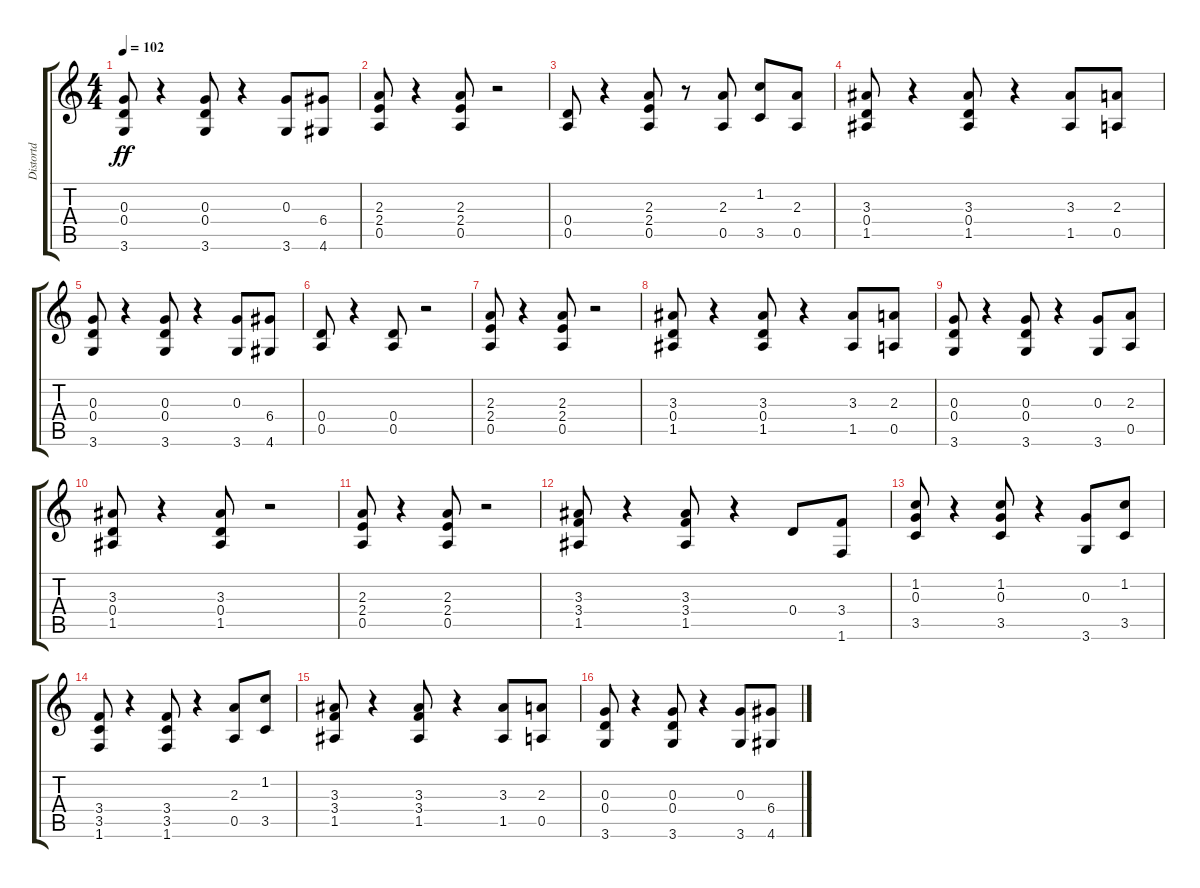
\track ("Distortd" "Distortd") {instrument distortionguitar}
\staff {score tabs}
\tuning (E4 B3 G3 D3 A2 E2) {hide}
\ts (4 4)
\tempo 102
\clef g2
\ks c
(0.3 0.4 3.6).8{dy ff} r.4 (0.3 0.4 3.6).8 r.4 (0.3 3.6).8 (6.4 4.6).8 |
(2.3 2.4 0.5).8 r.4 (2.3 2.4 0.5).8 r.2 |
(0.4 0.5).8 r.4 (2.3 2.4 0.5).8 r.8 (2.3 0.5).8 (1.2 3.5).8 (2.3 0.5).8 |
(3.3 0.4 1.5).8 r.4 (3.3 0.4 1.5).8 r.4 (3.3 1.5).8 (2.3 0.5).8 |
(0.3 0.4 3.6).8 r.4 (0.3 0.4 3.6).8 r.4 (0.3 3.6).8 (6.4 4.6).8 |
(0.4 0.5).8 r.4 (0.4 0.5).8 r.2 |
(2.3 2.4 0.5).8 r.4 (2.3 2.4 0.5).8 r.2 |
(3.3 0.4 1.5).8 r.4 (3.3 0.4 1.5).8 r.4 (3.3 1.5).8 (2.3 0.5).8 |
(0.3 0.4 3.6).8 r.4 (0.3 0.4 3.6).8 r.4 (0.3 3.6).8 (2.3 0.5).8 |
(3.3 0.4 1.5).8 r.4 (3.3 0.4 1.5).8 r.2 |
(2.3 2.4 0.5).8 r.4 (2.3 2.4 0.5).8 r.2 |
(3.3 3.4 1.5).8 r.4 (3.3 3.4 1.5).8 r.4 0.4.8 (3.4 1.6).8 |
(1.2 0.3 3.5).8 r.4 (1.2 0.3 3.5).8 r.4 (0.3 3.6).8 (1.2 3.5).8 |
(3.4 3.5 1.6).8 r.4 (3.4 3.5 1.6).8 r.4 (2.3 0.5).8 (1.2 3.5).8 |
(3.3 3.4 1.5).8 r.4 (3.3 3.4 1.5).8 r.4 (3.3 1.5).8 (2.3 0.5).8 |
(0.3 0.4 3.6).8 r.4 (0.3 0.4 3.6).8 r.4 (0.3 3.6).8 (6.4 4.6).8
